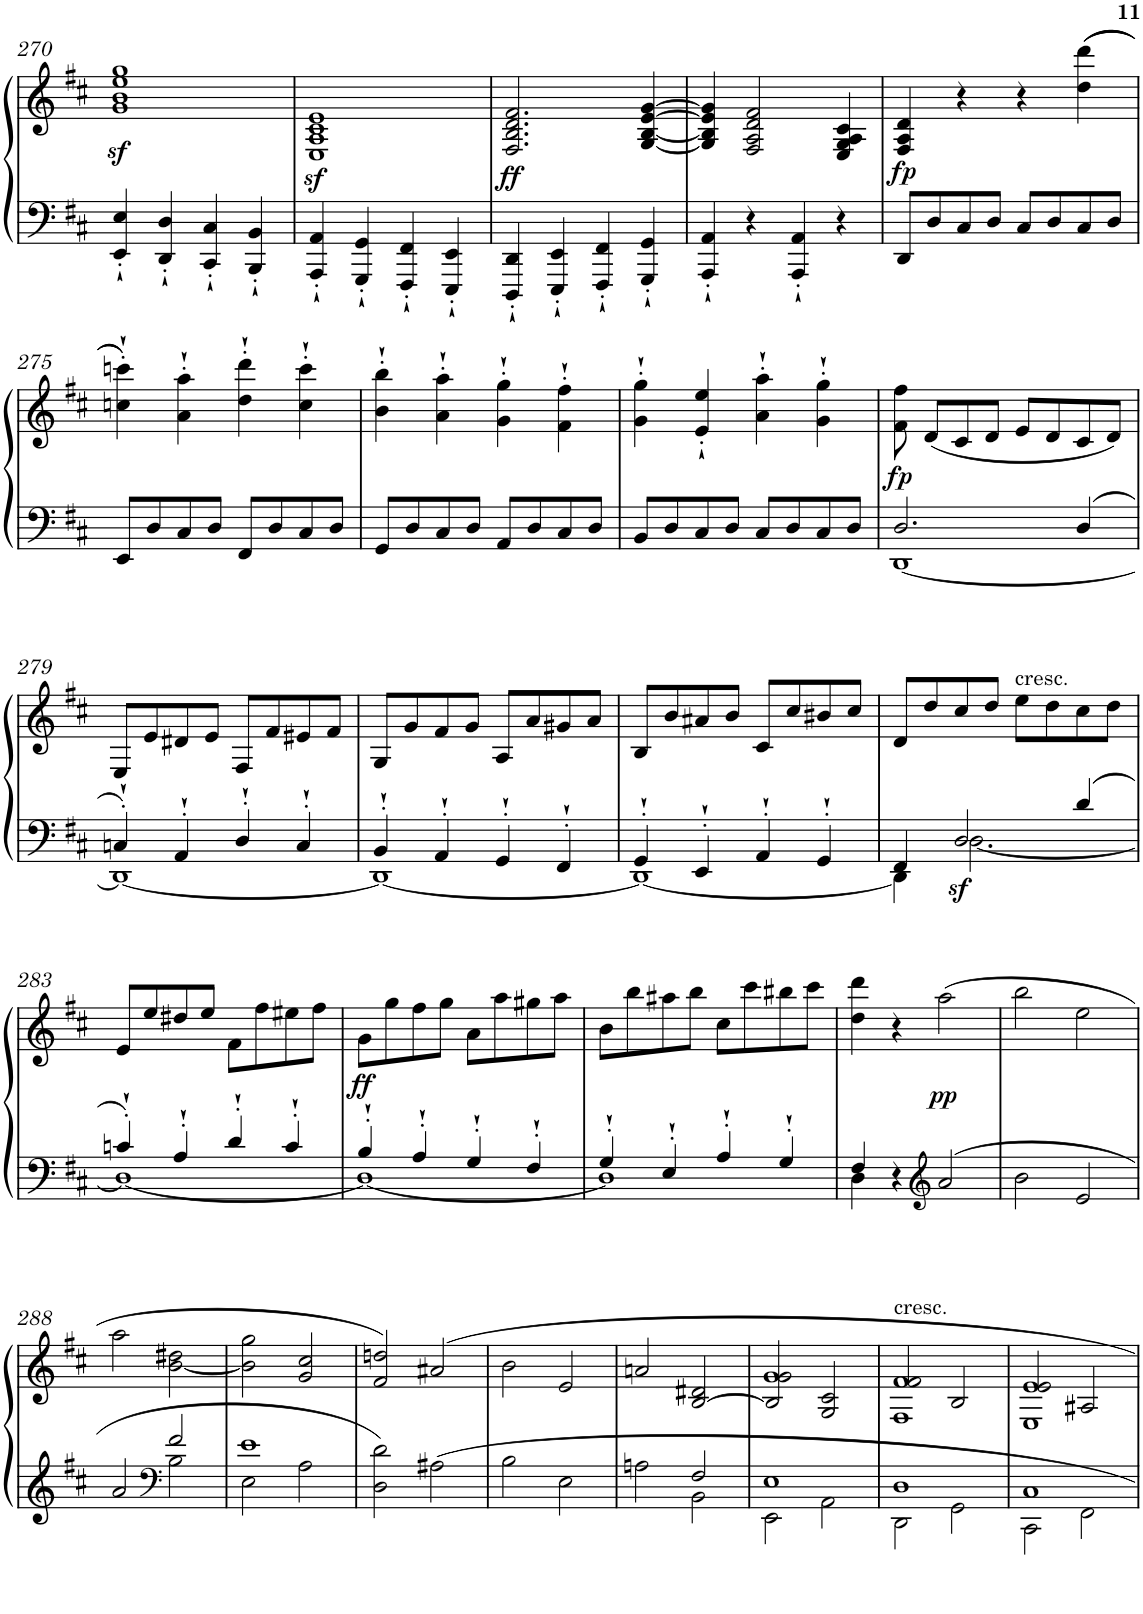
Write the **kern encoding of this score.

**kern	**kern	**dynam
*part1	*part1	*part1
*staff2	*staff1	*staff1/2
*I"Piano	*	*
*I'Pno	*	*
!!LO:PB:g=z
*clefF4	*clefG2	*
*k[f#c#]	*k[f#c#]	*
*M2/2	*M2/2	*
*met(c|)	*met(c|)	*
=270	=270	=270
4EE/'` 4E/'`	1gz< 1bz< 1eez< 1ggz<	.
4DD/'` 4D/'`	.	.
4CC#/'` 4C#/'`	.	.
4BBB/'` 4BB/'`	.	.
=271	=271	=271
4AAA/'` 4AA/'`	1Ez< 1Az< 1c#z< 1ez<	.
4GGG/'` 4GG/'`	.	.
4FFF#/'` 4FF#/'`	.	.
4EEE/'` 4EE/'`	.	.
=272	=272	=272
!	!	!LO:DY:b
4DDD/'` 4DD/'`	2.F#/ 2.B/ 2.d/ 2.f#/	ff
4EEE/'` 4EE/'`	.	.
4FFF#/'` 4FF#/'`	.	.
4GGG/'` 4GG/'`	[4G/ [4B/ [4e/ [4g/	.
=273	=273	=273
4AAA/'` 4AA/'`	4G/] 4B/] 4e/] 4g/]	.
4r	2F#/ 2A/ 2d/ 2f#/	.
4AAA/'` 4AA/'`	.	.
4r	4E/ 4G/ 4A/ 4c#/	.
=274	=274	=274
!	!	!LO:DY:b
8DD/L	4F#/ 4A/ 4d/	fp
8D/	.	.
8C#/	4r	.
8D/J	.	.
8C#/L	4r	.
8D/	.	.
8C#/	(>(>4dd\ 4ddd\	.
8D/J	.	.
!!LO:LB:g=z
=275	=275	=275
8EE/L	4ccn\'` 4cccn\'`))	.
8D/	.	.
8C#/	4a\'` 4aa\'`	.
8D/J	.	.
8FF#/L	4dd\'` 4ddd\'`	.
8D/	.	.
8C#/	4cc\'` 4ccc\'`	.
8D/J	.	.
=276	=276	=276
8GG/L	4b\'` 4bb\'`	.
8D/	.	.
8C#/	4a\'` 4aa\'`	.
8D/J	.	.
8AA/L	4g\'` 4gg\'`	.
8D/	.	.
8C#/	4f#\'` 4ff#\'`	.
8D/J	.	.
=277	=277	=277
8BB/L	4g\'` 4gg\'`	.
8D/	.	.
8C#/	4e/'` 4ee/'`	.
8D/J	.	.
8C#/L	4a\'` 4aa\'`	.
8D/	.	.
8C#/	4g\'` 4gg\'`	.
8D/J	.	.
=278	=278	=278
*^	*	*
!	!	!	!LO:DY:b
2.D/	[1DD	8f#\ 8ff#\	fp
.	.	(<8d/L	.
.	.	8c#/	.
.	.	8d/J	.
.	.	8e/L	.
.	.	8d/	.
4D/	.	8c#/	.
.	.	8d/J)	.
!!LO:LB:g=z
=279	=279	=279	=279
4Cn'`/	1DD_	8E/L	.
.	.	8e/	.
4AA'`/	.	8d#X/	.
.	.	8e/J	.
4D'`/	.	8F#/L	.
.	.	8f#/	.
4C'`/	.	8e#X/	.
.	.	8f#/J	.
=280	=280	=280	=280
4BB'`/	1DD_	8G/L	.
.	.	8g/	.
4AA'`/	.	8f#/	.
.	.	8g/J	.
4GG'`/	.	8A/L	.
.	.	8a/	.
4FF#'`/	.	8g#X/	.
.	.	8a/J	.
=281	=281	=281	=281
4GG'`/	1DD_	8B/L	.
.	.	8b/	.
4EE'`/	.	8a#X/	.
.	.	8b/J	.
4AA'`/	.	8c#/L	.
.	.	8cc#/	.
4GG'`/	.	8b#X/	.
.	.	8cc#/J	.
=282	=282	=282	=282
4FF#/	4DD\]	8d/L	.
.	.	8dd/	.
!	!	!	!LO:DY:b=2
2D/	[2.D\	8cc#/	sf
.	.	8dd/J	.
!	!	!LO:TX:a:t=cresc.	!
.	.	8ee\L	.
.	.	8dd\	.
4d/	.	8cc#\	.
.	.	8dd\J	.
!!LO:LB:g=z
=283	=283	=283	=283
4cn'`/	1D_	8e/L	.
.	.	8ee/	.
4A'`/	.	8dd#X/	.
.	.	8ee/J	.
4d'`/	.	8f#\L	.
.	.	8ff#\	.
4c'`/	.	8ee#X\	.
.	.	8ff#\J	.
=284	=284	=284	=284
!	!	!	!LO:DY:b
4B'`/	1D_	8g\L	ff
.	.	8gg\	.
4A'`/	.	8ff#\	.
.	.	8gg\J	.
4G'`/	.	8a\L	.
.	.	8aa\	.
4F#'`/	.	8gg#X\	.
.	.	8aa\J	.
=285	=285	=285	=285
4G'`/	1D]	8b\L	.
.	.	8bb\	.
4E'`/	.	8aa#X\	.
.	.	8bb\J	.
4A'`/	.	8cc#\L	.
.	.	8ccc#\	.
4G'`/	.	8bb#X\	.
.	.	8ccc#\J	.
=286	=286	=286	=286
4F#/	4D\	4dd\ 4ddd\	.
4r	2.ryy	4r	.
*clefG2	*	*	*
!	!	!	!LO:DY:b
2a/	.	(>2aa\	pp
*v	*v	*	*
=287	=287	=287
2b\	2bb\	.
2e/	2ee\	.
!!LO:LB:g=z
=288	=288	=288
*^	*	*
2a/	2ryy	2aa\	.
*clefF4	*	*	*
2f#/	2B\	[2b\ 2dd#X\	.
=289	=289	=289	=289
1e	2E\	2b\] 2gg\	.
.	2A\	2g/ 2cc#/	.
*v	*v	*	*
=290	=290	=290
2D\ 2d\	2f#/ 2ddn/)	.
2A#X\	2a#X/	.
=291	=291	=291
2B\	2b\	.
2E\	2e/	.
=292	=292	=292
*^	*^	*
2An\	2ryy	2an/	2ryy	.
2F#/	2BB\	2ryy	[2B/ 2d#X/	.
=293	=293	=293	=293	=293
1E	2EE\	1g	2B/] 2g/	.
.	2AA\	.	2G/ 2c#/	.
=294	=294	=294	=294	=294
!	!	!LO:TX:a:t=cresc.	!	!
1D	2DD\	1F# 1f#	2f#/	.
.	2GG\	.	2B/	.
=295	=295	=295	=295	=295
1C#	2CC#\	1E 1e	2e/	.
.	2FF#\	.	2A#X/	.
*v	*v	*	*	*
*	*v	*v	*
=	=	=
*-	*-	*-
